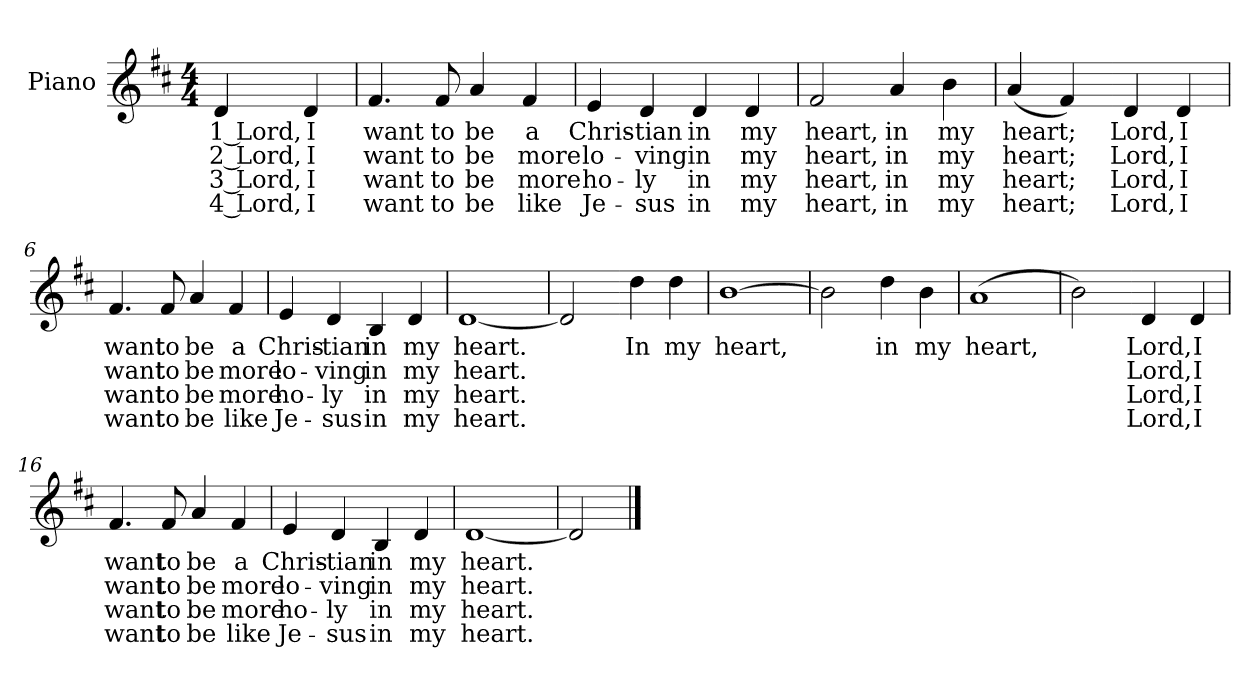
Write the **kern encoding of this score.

**kern	**text	**text	**text	**text
*part1	*part1	*part1	*part1	*part1
*staff1	*staff1	*staff1	*staff1	*staff1
*I"Piano	*	*	*	*
*I'Pno.	*	*	*	*
!!LO:PB:g=z
*clefG2	*	*	*	*
*k[f#c#]	*	*	*	*
*D:	*	*	*	*
*M4/4	*	*	*	*
=	=	=	=	=
!	!LO:LY:b:color=#000000	!LO:LY:b:color=#000000	!LO:LY:b:color=#000000	!LO:LY:b:color=#000000
4di/	1 Lord,	2 Lord,	3 Lord,	4 Lord,
!	!LO:LY:b:color=#000000	!LO:LY:b:color=#000000	!LO:LY:b:color=#000000	!LO:LY:b:color=#000000
4di/	I	I	I	I
=1	=1	=1	=1	=1
!	!LO:LY:b:color=#000000	!LO:LY:b:color=#000000	!LO:LY:b:color=#000000	!LO:LY:b:color=#000000
4.f#i/	want	want	want	want
!	!LO:LY:b:color=#000000	!LO:LY:b:color=#000000	!LO:LY:b:color=#000000	!LO:LY:b:color=#000000
8f#i/	to	to	to	to
!	!LO:LY:b:color=#000000	!LO:LY:b:color=#000000	!LO:LY:b:color=#000000	!LO:LY:b:color=#000000
4ai/	be	be	be	be
!	!LO:LY:b:color=#000000	!LO:LY:b:color=#000000	!LO:LY:b:color=#000000	!LO:LY:b:color=#000000
4f#i/	a	more	more	like
=2	=2	=2	=2	=2
!	!LO:LY:b:color=#000000	!LO:LY:b:color=#000000	!LO:LY:b:color=#000000	!LO:LY:b:color=#000000
4ei/	Chris-	lo-	ho-	-Je-
!	!LO:LY:b:color=#000000	!LO:LY:b:color=#000000	!LO:LY:b:color=#000000	!LO:LY:b:color=#000000
4di/	-tian	-ving	-ly	sus
!	!LO:LY:b:color=#000000	!LO:LY:b:color=#000000	!LO:LY:b:color=#000000	!LO:LY:b:color=#000000
4di/	in	in	in	in
!	!LO:LY:b:color=#000000	!LO:LY:b:color=#000000	!LO:LY:b:color=#000000	!LO:LY:b:color=#000000
4di/	my	my	my	my
=3	=3	=3	=3	=3
!	!LO:LY:b:color=#000000	!LO:LY:b:color=#000000	!LO:LY:b:color=#000000	!LO:LY:b:color=#000000
2f#i/	heart,	heart,	heart,	heart,
!	!LO:LY:b:color=#000000	!LO:LY:b:color=#000000	!LO:LY:b:color=#000000	!LO:LY:b:color=#000000
4ai/	in	in	in	in
!	!LO:LY:b:color=#000000	!LO:LY:b:color=#000000	!LO:LY:b:color=#000000	!LO:LY:b:color=#000000
4bi\	my	my	my	my
=4	=4	=4	=4	=4
!	!LO:LY:b:color=#000000	!LO:LY:b:color=#000000	!LO:LY:b:color=#000000	!LO:LY:b:color=#000000
(4ai/	heart;	heart;	heart;	heart;
4f#i/)	.	.	.	.
!!LO:LB:g=z
=5-	=5-	=5-	=5-	=5-
!	!LO:LY:b:color=#000000	!LO:LY:b:color=#000000	!LO:LY:b:color=#000000	!LO:LY:b:color=#000000
4di/	Lord,	Lord,	Lord,	Lord,
!	!LO:LY:b:color=#000000	!LO:LY:b:color=#000000	!LO:LY:b:color=#000000	!LO:LY:b:color=#000000
4di/	I	I	I	I
=6	=6	=6	=6	=6
!	!LO:LY:b:color=#000000	!LO:LY:b:color=#000000	!LO:LY:b:color=#000000	!LO:LY:b:color=#000000
4.f#i/	want	want	want	want
!	!LO:LY:b:color=#000000	!LO:LY:b:color=#000000	!LO:LY:b:color=#000000	!LO:LY:b:color=#000000
8f#i/	to	to	to	to
!	!LO:LY:b:color=#000000	!LO:LY:b:color=#000000	!LO:LY:b:color=#000000	!LO:LY:b:color=#000000
4ai/	be	be	be	be
!	!LO:LY:b:color=#000000	!LO:LY:b:color=#000000	!LO:LY:b:color=#000000	!LO:LY:b:color=#000000
4f#i/	a	more	more	like
=7	=7	=7	=7	=7
!	!LO:LY:b:color=#000000	!LO:LY:b:color=#000000	!LO:LY:b:color=#000000	!LO:LY:b:color=#000000
4ei/	Chris-	lo-	ho-	-Je-
!	!LO:LY:b:color=#000000	!LO:LY:b:color=#000000	!LO:LY:b:color=#000000	!LO:LY:b:color=#000000
4di/	-tian	-ving	-ly	sus
!	!LO:LY:b:color=#000000	!LO:LY:b:color=#000000	!LO:LY:b:color=#000000	!LO:LY:b:color=#000000
4Bi/	in	in	in	in
!	!LO:LY:b:color=#000000	!LO:LY:b:color=#000000	!LO:LY:b:color=#000000	!LO:LY:b:color=#000000
4di/	my	my	my	my
=8	=8	=8	=8	=8
!	!LO:LY:b:color=#000000	!LO:LY:b:color=#000000	!LO:LY:b:color=#000000	!LO:LY:b:color=#000000
[1di	heart.	heart.	heart.	heart.
=9	=9	=9	=9	=9
2di/]	.	.	.	.
!!LO:LB:g=z
=10-	=10-	=10-	=10-	=10-
!	!LO:LY:b:color=#000000	!	!	!
4ddi\	In	.	.	.
!	!LO:LY:b:color=#000000	!	!	!
4ddi\	my	.	.	.
=11	=11	=11	=11	=11
!	!LO:LY:b:color=#000000	!	!	!
[1bi	heart,	.	.	.
=12	=12	=12	=12	=12
2bi\]	.	.	.	.
!	!LO:LY:b:color=#000000	!	!	!
4ddi\	in	.	.	.
!	!LO:LY:b:color=#000000	!	!	!
4bi\	my	.	.	.
=13	=13	=13	=13	=13
!	!LO:LY:b:color=#000000	!	!	!
(1ai	heart,	.	.	.
=14	=14	=14	=14	=14
2bi\)	.	.	.	.
!!LO:LB:g=z
=15-	=15-	=15-	=15-	=15-
!	!LO:LY:b:color=#000000	!LO:LY:b:color=#000000	!LO:LY:b:color=#000000	!LO:LY:b:color=#000000
4di/	Lord,	Lord,	Lord,	Lord,
!	!LO:LY:b:color=#000000	!LO:LY:b:color=#000000	!LO:LY:b:color=#000000	!LO:LY:b:color=#000000
4di/	I	I	I	I
=16	=16	=16	=16	=16
!	!LO:LY:b:color=#000000	!LO:LY:b:color=#000000	!LO:LY:b:color=#000000	!LO:LY:b:color=#000000
4.f#i/	want	want	want	want
!	!LO:LY:b:color=#000000	!LO:LY:b:color=#000000	!LO:LY:b:color=#000000	!LO:LY:b:color=#000000
8f#i/	to	to	to	to
!	!LO:LY:b:color=#000000	!LO:LY:b:color=#000000	!LO:LY:b:color=#000000	!LO:LY:b:color=#000000
4ai/	be	be	be	be
!	!LO:LY:b:color=#000000	!LO:LY:b:color=#000000	!LO:LY:b:color=#000000	!LO:LY:b:color=#000000
4f#i/	a	more	more	like
=17	=17	=17	=17	=17
!	!LO:LY:b:color=#000000	!LO:LY:b:color=#000000	!LO:LY:b:color=#000000	!LO:LY:b:color=#000000
4ei/	Chris-	lo-	ho-	-Je-
!	!LO:LY:b:color=#000000	!LO:LY:b:color=#000000	!LO:LY:b:color=#000000	!LO:LY:b:color=#000000
4di/	-tian	-ving	-ly	sus
!	!LO:LY:b:color=#000000	!LO:LY:b:color=#000000	!LO:LY:b:color=#000000	!LO:LY:b:color=#000000
4Bi/	in	in	in	in
!	!LO:LY:b:color=#000000	!LO:LY:b:color=#000000	!LO:LY:b:color=#000000	!LO:LY:b:color=#000000
4di/	my	my	my	my
=18	=18	=18	=18	=18
!	!LO:LY:b:color=#000000	!LO:LY:b:color=#000000	!LO:LY:b:color=#000000	!LO:LY:b:color=#000000
[1di	heart.	heart.	heart.	heart.
=19	=19	=19	=19	=19
2di/]	.	.	.	.
==	==	==	==	==
*-	*-	*-	*-	*-
